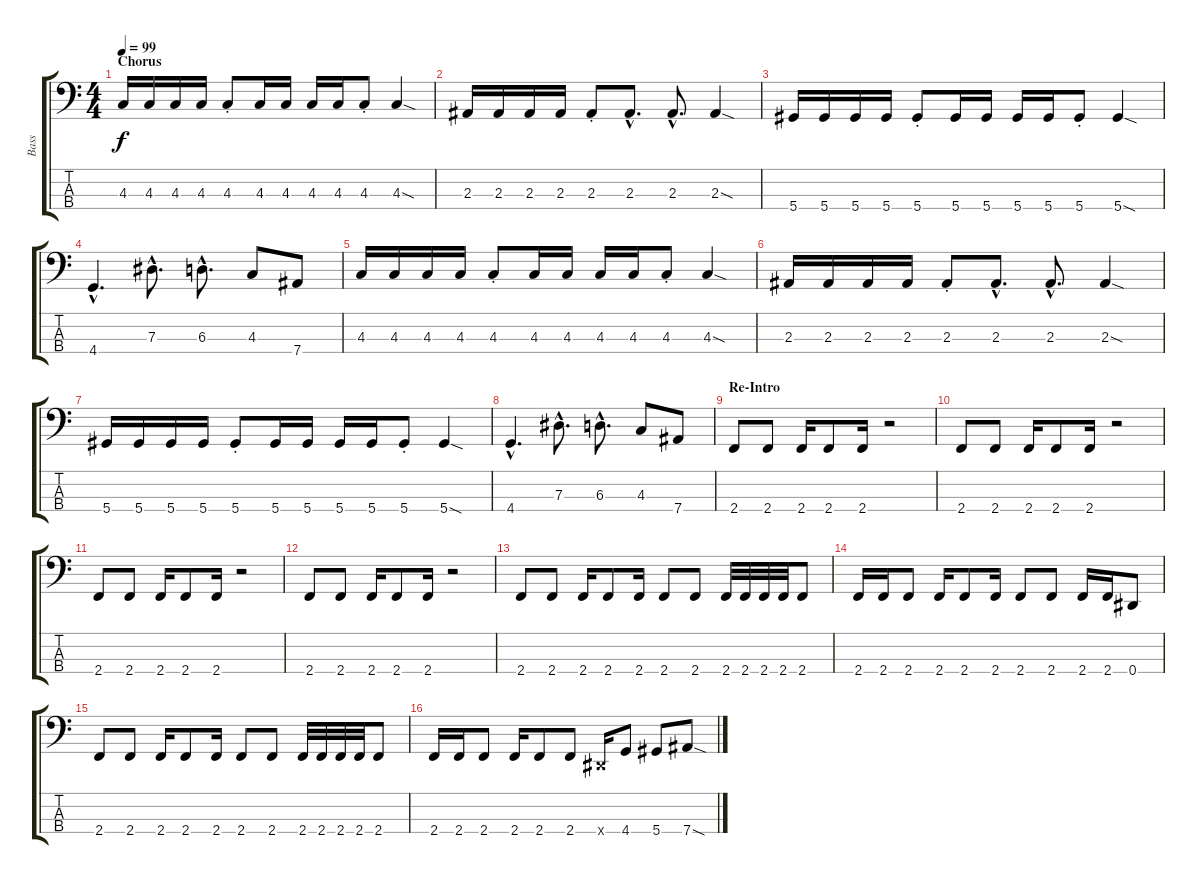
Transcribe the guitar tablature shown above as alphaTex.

\track ("Bass" "Bass") {instrument electricbassfinger}
\staff {score tabs}
\tuning (Gb2 Db2 Ab1 Eb1) {hide}
\ts (4 4)
\section ("" "Chorus")
\tempo 99
\clef f4
\ks c
4.3.16{dy f} 4.3.16 4.3.16 4.3.16 4.3{st}.8 4.3.16 4.3.16 4.3.16 4.3.16 4.3{st}.8 4.3{sod}.4 |
2.3.16 2.3.16 2.3.16 2.3.16 2.3{st}.8 2.3{hac}.8{d} 2.3{hac}.8{d} 2.3{sod}.4 |
5.4.16 5.4.16 5.4.16 5.4.16 5.4{st}.8 5.4.16 5.4.16 5.4.16 5.4.16 5.4{st}.8 5.4{sod}.4 |
4.4{hac}.4{d} 7.3{hac}.8{d} 6.3{hac}.8{d} 4.3.8 7.4.8 |
4.3.16 4.3.16 4.3.16 4.3.16 4.3{st}.8 4.3.16 4.3.16 4.3.16 4.3.16 4.3{st}.8 4.3{sod}.4 |
2.3.16 2.3.16 2.3.16 2.3.16 2.3{st}.8 2.3{hac}.8{d} 2.3{hac}.8{d} 2.3{sod}.4 |
5.4.16 5.4.16 5.4.16 5.4.16 5.4{st}.8 5.4.16 5.4.16 5.4.16 5.4.16 5.4{st}.8 5.4{sod}.4 |
4.4{hac}.4{d} 7.3{hac}.8{d} 6.3{hac}.8{d} 4.3.8 7.4.8 |
\section ("" "Re-Intro")
2.4.8 2.4.8 2.4.16 2.4.8 2.4.16 r.2 |
2.4.8 2.4.8 2.4.16 2.4.8 2.4.16 r.2 |
2.4.8 2.4.8 2.4.16 2.4.8 2.4.16 r.2 |
2.4.8 2.4.8 2.4.16 2.4.8 2.4.16 r.2 |
\section ("" "")
2.4.8 2.4.8 2.4.16 2.4.8 2.4.16 2.4.8 2.4.8 2.4.32 2.4.32 2.4.32 2.4.32 2.4.8 |
2.4.16 2.4.16 2.4.8 2.4.16 2.4.8 2.4.16 2.4.8 2.4.8 2.4.16 2.4.16 0.4.8 |
2.4.8 2.4.8 2.4.16 2.4.8 2.4.16 2.4.8 2.4.8 2.4.32 2.4.32 2.4.32 2.4.32 2.4.8 |
2.4.16 2.4.16 2.4.8 2.4.16 2.4.8 2.4.8 0.4{x}.16 4.4.8 5.4.8 7.4{sod}.8
